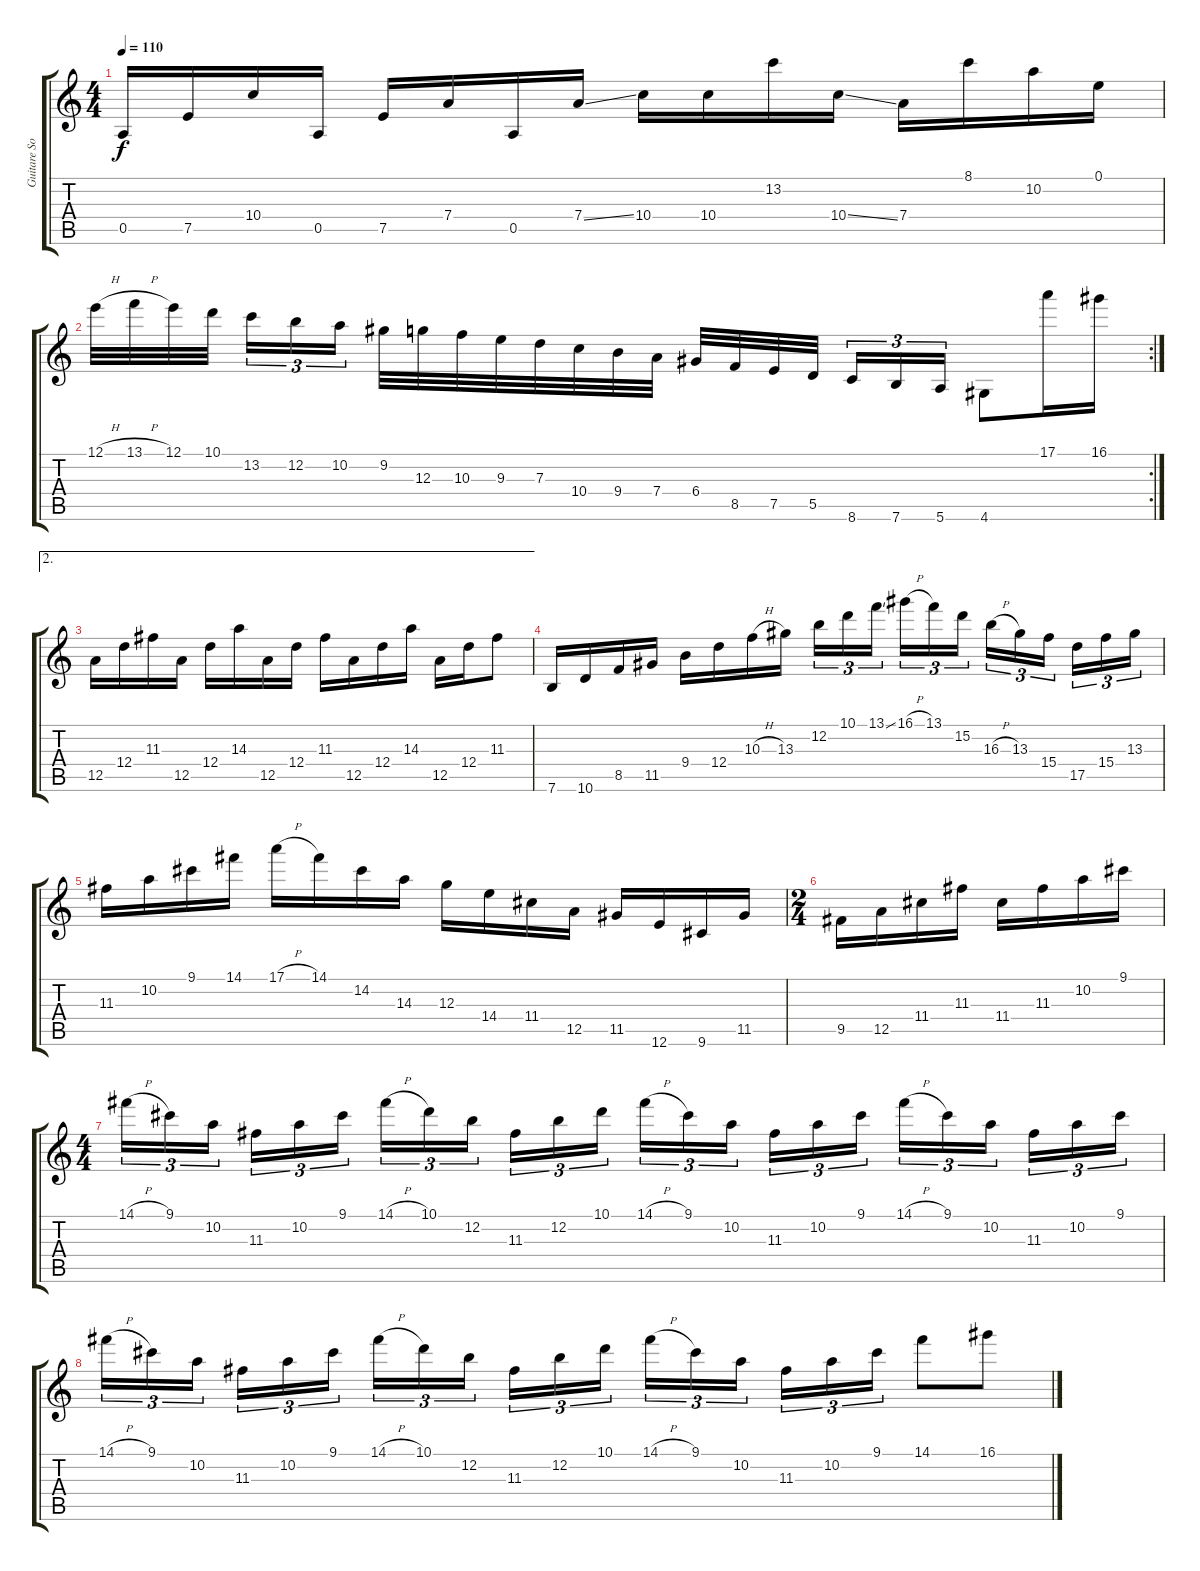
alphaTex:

\track ("Guitare Solo" "Guitare So") {instrument distortionguitar}
\staff {score tabs}
\tuning (E4 B3 G3 D3 A2 E2) {hide}
\ts (4 4)
\tempo 110
\clef g2
\ks c
0.5.16{dy f} 7.5.16 10.4.16 0.5.16 7.5.16 7.4.16 0.5.16 7.4{ss}.16 10.4.16 10.4.16 13.2.16 10.4{ss}.16 7.4.16 8.1.16 10.2.16 0.1.16 |
\rc 2
12.1{h}.32 13.1{h}.32 12.1.32 10.1.32 13.2.16{tu (3 2)} 12.2.16{tu (3 2)} 10.2.16{tu (3 2)} 9.2.32 12.3.32 10.3.32 9.3.32 7.3.32 10.4.32 9.4.32 7.4.32 6.4.32 8.5.32 7.5.32 5.5.32 8.6.16{tu (3 2)} 7.6.16{tu (3 2)} 5.6.16{tu (3 2)} 4.6.8 17.1.16 16.1.16 |
\ae 2
12.5.16 12.4.16 11.3.16 12.5.16 12.4.16 14.3.16 12.5.16 12.4.16 11.3.16 12.5.16 12.4.16 14.3.16 12.5.16 12.4.16 11.3.8 |
7.6.16 10.6.16 8.5.16 11.5.16 9.4.16 12.4.16 10.3{h}.16 13.3.16 12.2.16{tu (3 2)} 10.1.16{tu (3 2)} 13.1{ss}.16{tu (3 2)} 16.1{h}.16{tu (3 2)} 13.1.16{tu (3 2)} 15.2.16{tu (3 2)} 16.3{h}.16{tu (3 2)} 13.3.16{tu (3 2)} 15.4.16{tu (3 2)} 17.5.16{tu (3 2)} 15.4.16{tu (3 2)} 13.3.16{tu (3 2)} |
11.3.16 10.2.16 9.1.16 14.1.16 17.1{h}.16 14.1.16 14.2.16 14.3.16 12.3.16 14.4.16 11.4.16 12.5.16 11.5.16 12.6.16 9.6.16 11.5.16 |
\ts (2 4)
9.5.16 12.5.16 11.4.16 11.3.16 11.4.16 11.3.16 10.2.16 9.1.16 |
\ts (4 4)
14.1{h}.16{tu (3 2)} 9.1.16{tu (3 2)} 10.2.16{tu (3 2)} 11.3.16{tu (3 2)} 10.2.16{tu (3 2)} 9.1.16{tu (3 2)} 14.1{h}.16{tu (3 2)} 10.1.16{tu (3 2)} 12.2.16{tu (3 2)} 11.3.16{tu (3 2)} 12.2.16{tu (3 2)} 10.1.16{tu (3 2)} 14.1{h}.16{tu (3 2)} 9.1.16{tu (3 2)} 10.2.16{tu (3 2)} 11.3.16{tu (3 2)} 10.2.16{tu (3 2)} 9.1.16{tu (3 2)} 14.1{h}.16{tu (3 2)} 9.1.16{tu (3 2)} 10.2.16{tu (3 2)} 11.3.16{tu (3 2)} 10.2.16{tu (3 2)} 9.1.16{tu (3 2)} |
14.1{h}.16{tu (3 2)} 9.1.16{tu (3 2)} 10.2.16{tu (3 2)} 11.3.16{tu (3 2)} 10.2.16{tu (3 2)} 9.1.16{tu (3 2)} 14.1{h}.16{tu (3 2)} 10.1.16{tu (3 2)} 12.2.16{tu (3 2)} 11.3.16{tu (3 2)} 12.2.16{tu (3 2)} 10.1.16{tu (3 2)} 14.1{h}.16{tu (3 2)} 9.1.16{tu (3 2)} 10.2.16{tu (3 2)} 11.3.16{tu (3 2)} 10.2.16{tu (3 2)} 9.1.16{tu (3 2)} 14.1.8 16.1.8
